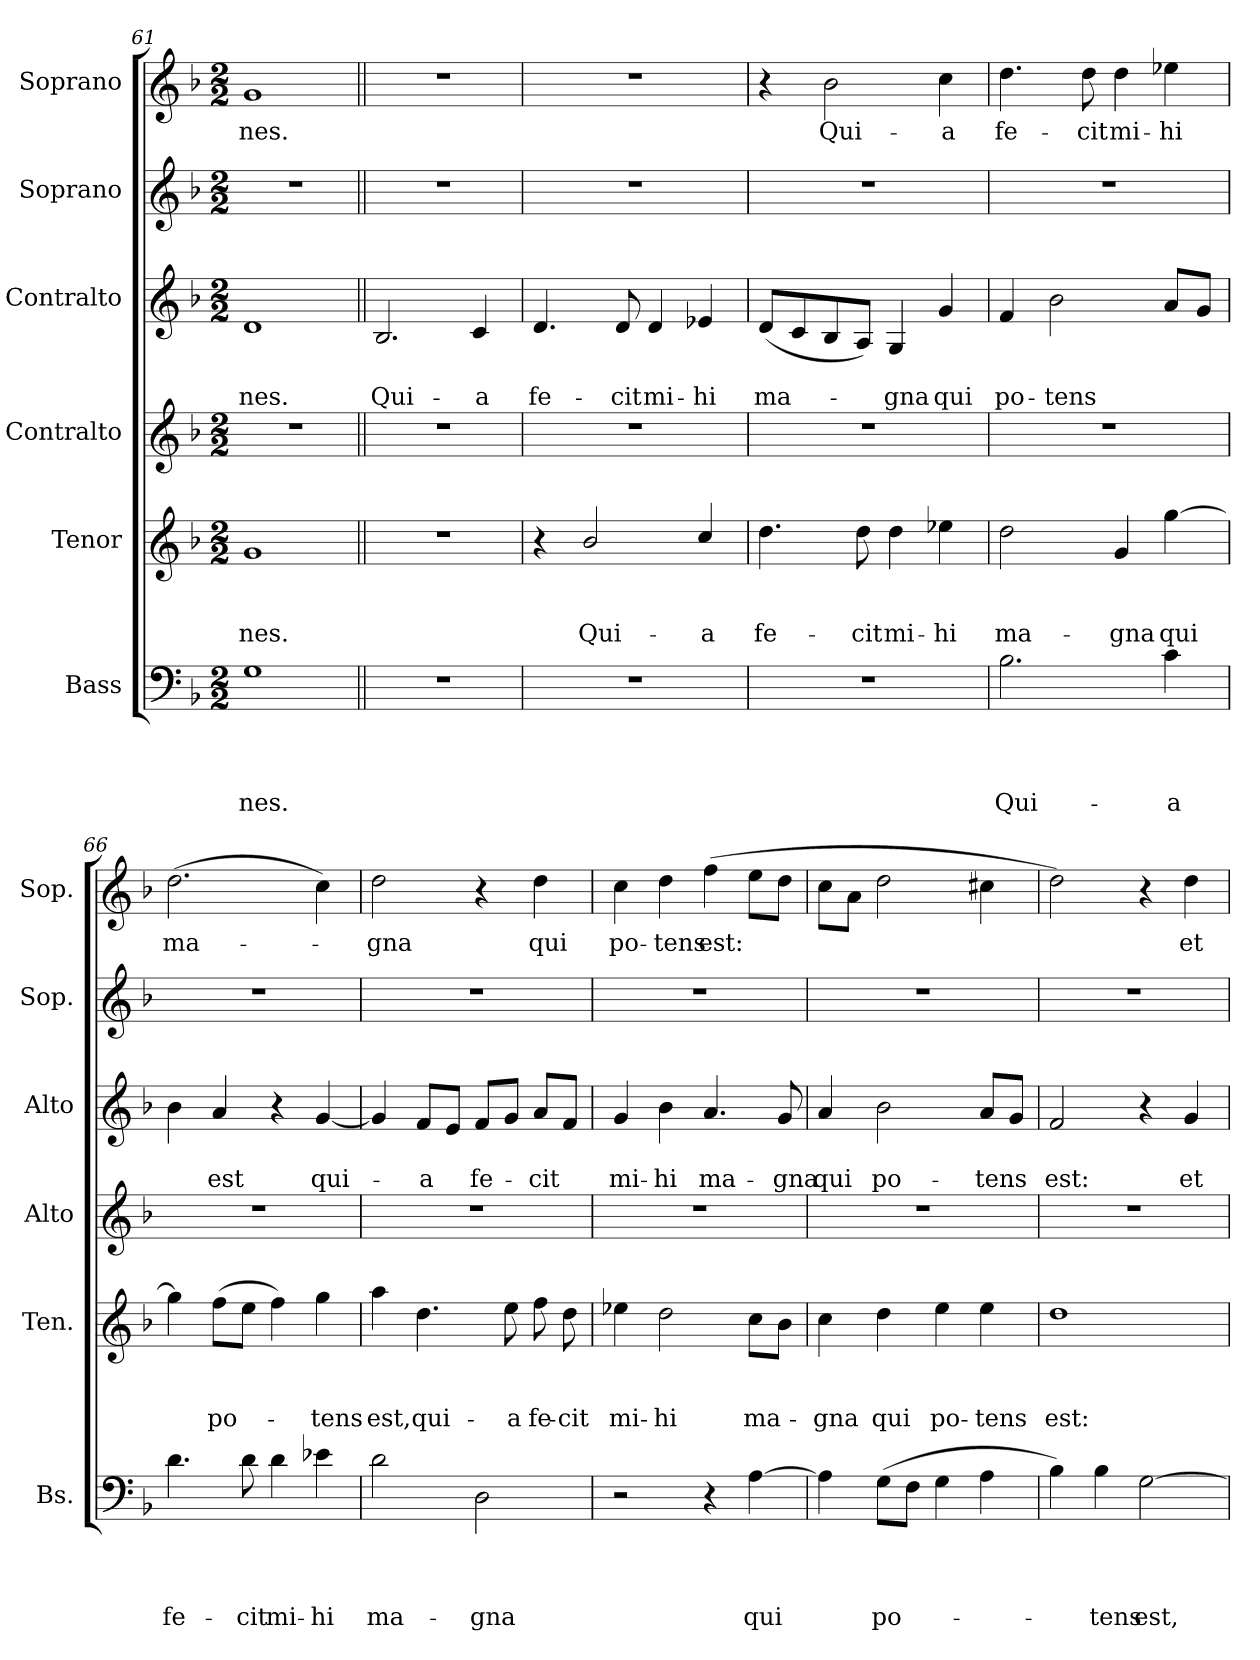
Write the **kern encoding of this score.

**kern	**text	**text	**text	**text	**kern	**text	**text	**text	**kern	**kern	**text	**text	**kern	**kern	**text
*part6	*part6	*part6	*part6	*part6	*part5	*part5	*part5	*part5	*part4	*part3	*part3	*part3	*part2	*part1	*part1
*staff6	*staff6	*staff6	*staff6	*staff6	*staff5	*staff5	*staff5	*staff5	*staff4	*staff3	*staff3	*staff3	*staff2	*staff1	*staff1
*I"Bass	*	*	*	*	*I"Tenor	*	*	*	*I"Contralto	*I"Contralto	*	*	*I"Soprano	*I"Soprano	*
*I'Bs.	*	*	*	*	*I'Ten.	*	*	*	*I'Alto	*I'Alto	*	*	*I'Sop.	*I'Sop.	*
*clefF4	*	*	*	*	*clefG2	*	*	*	*clefG2	*clefG2	*	*	*clefG2	*clefG2	*
*	*	*	*	*	*ITrd7c12	*	*	*	*	*	*	*	*	*	*
*k[b-]	*	*	*	*	*k[b-]	*	*	*	*k[b-]	*k[b-]	*	*	*k[b-]	*k[b-]	*
*F:	*	*	*	*	*F:	*	*	*	*F:	*F:	*	*	*F:	*F:	*
*M2/2	*	*	*	*	*M2/2	*	*	*	*M2/2	*M2/2	*	*	*M2/2	*M2/2	*
=61	=61	=61	=61	=61	=61	=61	=61	=61	=61	=61	=61	=61	=61	=61	=61
!	!	!	!	!LO:LY:b	!	!	!	!LO:LY:b	!	!	!	!LO:LY:b	!	!	!LO:LY:b
1G	.	.	.	-nes.	1G	.	.	-nes.	1r	1d	.	-nes.	1r	1g	-nes.
!!LO:PB:g=z
=62||	=62||	=62||	=62||	=62||	=62||	=62||	=62||	=62||	=62||	=62||	=62||	=62||	=62||	=62||	=62||
!	!	!	!	!	!	!	!	!	!	!	!	!LO:LY:b	!	!	!
1r	.	.	.	.	1r	.	.	.	1r	2.B-/	.	Qui-	1r	1r	.
!	!	!	!	!	!	!	!	!	!	!	!	!LO:LY:b	!	!	!
.	.	.	.	.	.	.	.	.	.	4c/	.	-a	.	.	.
=63	=63	=63	=63	=63	=63	=63	=63	=63	=63	=63	=63	=63	=63	=63	=63
!	!	!	!	!	!	!	!	!	!	!	!	!LO:LY:b	!	!	!
1r	.	.	.	.	4r	.	.	.	1r	4.d/	.	fe-	1r	1r	.
!	!	!	!	!	!	!	!	!LO:LY:b	!	!	!	!	!	!	!
.	.	.	.	.	2B-/	.	.	Qui-	.	.	.	.	.	.	.
!	!	!	!	!	!	!	!	!	!	!	!	!LO:LY:b	!	!	!
.	.	.	.	.	.	.	.	.	.	8d/	.	-cit	.	.	.
!	!	!	!	!	!	!	!	!	!	!	!	!LO:LY:b	!	!	!
.	.	.	.	.	.	.	.	.	.	4d/	.	mi-	.	.	.
!	!	!	!	!	!	!	!	!LO:LY:b	!	!	!	!LO:LY:b	!	!	!
.	.	.	.	.	4c/	.	.	-a	.	4e-X/	.	-hi	.	.	.
=64	=64	=64	=64	=64	=64	=64	=64	=64	=64	=64	=64	=64	=64	=64	=64
!	!	!	!	!	!	!	!	!LO:LY:b	!	!	!	!LO:LY:b	!	!	!
1r	.	.	.	.	4.d\	.	.	fe-	1r	(<8d/L	.	ma-	1r	4r	.
.	.	.	.	.	.	.	.	.	.	8c/	.	.	.	.	.
!	!	!	!	!	!	!	!	!	!	!	!	!	!	!	!LO:LY:b
.	.	.	.	.	.	.	.	.	.	8B-/	.	.	.	2b-\	Qui-
!	!	!	!	!	!	!	!	!LO:LY:b	!	!	!	!	!	!	!
.	.	.	.	.	8d\	.	.	-cit	.	8A/J)	.	.	.	.	.
!	!	!	!	!	!	!	!	!LO:LY:b	!	!	!	!LO:LY:b	!	!	!
.	.	.	.	.	4d\	.	.	mi-	.	4G/	.	-gna	.	.	.
!	!	!	!	!	!	!	!	!LO:LY:b	!	!	!	!LO:LY:b	!	!	!LO:LY:b
.	.	.	.	.	4e-X\	.	.	-hi	.	4g/	.	qui	.	4cc\	-a
=65	=65	=65	=65	=65	=65	=65	=65	=65	=65	=65	=65	=65	=65	=65	=65
!	!	!	!	!LO:LY:b	!	!	!	!LO:LY:b	!	!	!	!LO:LY:b	!	!	!LO:LY:b
2.B-\	.	.	.	Qui-	2d\	.	.	ma-	1r	4f/	.	po-	1r	4.dd\	fe-
!	!	!	!	!	!	!	!	!	!	!	!	!LO:LY:b	!	!	!
.	.	.	.	.	.	.	.	.	.	2b-\	.	-tens	.	.	.
!	!	!	!	!	!	!	!	!	!	!	!	!	!	!	!LO:LY:b
.	.	.	.	.	.	.	.	.	.	.	.	.	.	8dd\	-cit
!	!	!	!	!	!	!	!	!LO:LY:b	!	!	!	!	!	!	!LO:LY:b
.	.	.	.	.	4G/	.	.	-gna	.	.	.	.	.	4dd\	mi-
!	!	!	!	!LO:LY:b	!	!	!	!LO:LY:b	!	!	!	!	!	!	!LO:LY:b
4c\	.	.	.	-a	[>4g\	.	.	qui	.	8a/L	.	.	.	4ee-X\	-hi
.	.	.	.	.	.	.	.	.	.	8g/J	.	.	.	.	.
=66	=66	=66	=66	=66	=66	=66	=66	=66	=66	=66	=66	=66	=66	=66	=66
!	!	!	!	!LO:LY:b	!	!	!	!	!	!	!	!	!	!	!LO:LY:b
4.d\	.	.	.	fe-	4g\]	.	.	.	1r	4b-\	.	.	1r	(>2.dd\	ma-
!	!	!	!	!	!	!	!	!LO:LY:b	!	!	!	!LO:LY:b	!	!	!
.	.	.	.	.	(>8f\L	.	.	po-	.	4a/	.	est	.	.	.
!	!	!	!	!LO:LY:b	!	!	!	!	!	!	!	!	!	!	!
8d\	.	.	.	-cit	8e\J	.	.	.	.	.	.	.	.	.	.
!	!	!	!	!LO:LY:b	!	!	!	!	!	!	!	!	!	!	!
4d\	.	.	.	mi-	4f\)	.	.	.	.	4r	.	.	.	.	.
!	!	!	!	!LO:LY:b	!	!	!	!LO:LY:b	!	!	!	!LO:LY:b	!	!	!
4e-X\	.	.	.	-hi	4g\	.	.	-tens	.	[<4g/	.	qui-	.	4cc\)	.
!!LO:LB:g=z
=67	=67	=67	=67	=67	=67	=67	=67	=67	=67	=67	=67	=67	=67	=67	=67
!	!	!	!	!LO:LY:b	!	!	!	!LO:LY:b	!	!	!	!	!	!	!LO:LY:b
2d\	.	.	.	ma-	4a\	.	.	est,	1r	4g/]	.	.	1r	2dd\	-gna
!	!	!	!	!	!	!	!	!LO:LY:b	!	!	!	!LO:LY:b	!	!	!
.	.	.	.	.	4.d\	.	.	qui-	.	8f/L	.	-a	.	.	.
.	.	.	.	.	.	.	.	.	.	8e/J	.	.	.	.	.
!	!	!	!	!LO:LY:b	!	!	!	!	!	!	!	!LO:LY:b	!	!	!
2D\	.	.	.	-gna	.	.	.	.	.	8f/L	.	fe-	.	4r	.
!	!	!	!	!	!	!	!	!LO:LY:b	!	!	!	!	!	!	!
.	.	.	.	.	8e\	.	.	-a	.	8g/J	.	.	.	.	.
!	!	!	!	!	!	!	!	!LO:LY:b	!	!	!	!LO:LY:b	!	!	!LO:LY:b
.	.	.	.	.	8f\	.	.	fe-	.	8a/L	.	-cit	.	4dd\	qui
!	!	!	!	!	!	!	!	!LO:LY:b	!	!	!	!	!	!	!
.	.	.	.	.	8d\	.	.	-cit	.	8f/J	.	.	.	.	.
=68	=68	=68	=68	=68	=68	=68	=68	=68	=68	=68	=68	=68	=68	=68	=68
!	!	!	!	!	!	!	!	!LO:LY:b	!	!	!	!LO:LY:b	!	!	!LO:LY:b
2r	.	.	.	.	4e-X\	.	.	mi-	1r	4g/	.	mi-	1r	4cc\	po-
!	!	!	!	!	!	!	!	!LO:LY:b	!	!	!	!LO:LY:b	!	!	!LO:LY:b
.	.	.	.	.	2d\	.	.	-hi	.	4b-\	.	-hi	.	4dd\	-tens
!	!	!	!	!	!	!	!	!	!	!	!	!LO:LY:b	!	!	!LO:LY:b
4r	.	.	.	.	.	.	.	.	.	4.a/	.	ma-	.	(>4ff\	est:
!	!	!	!	!LO:LY:b	!	!	!	!LO:LY:b	!	!	!	!	!	!	!
[>4A\	.	.	.	qui	8c\L	.	.	ma-	.	.	.	.	.	8ee\L	.
!	!	!	!	!	!	!	!	!	!	!	!	!LO:LY:b	!	!	!
.	.	.	.	.	8B-\J	.	.	.	.	8g/	.	-gna	.	8dd\J	.
=69	=69	=69	=69	=69	=69	=69	=69	=69	=69	=69	=69	=69	=69	=69	=69
!	!	!	!	!	!	!	!	!LO:LY:b	!	!	!	!LO:LY:b	!	!	!
4A\]	.	.	.	.	4c\	.	.	-gna	1r	4a/	.	qui	1r	8cc\L	.
.	.	.	.	.	.	.	.	.	.	.	.	.	.	8a\J	.
!	!	!	!	!LO:LY:b	!	!	!	!LO:LY:b	!	!	!	!LO:LY:b	!	!	!
(>8G\L	.	.	.	po-	4d\	.	.	qui	.	2b-\	.	po-	.	2dd\	.
8F\J	.	.	.	.	.	.	.	.	.	.	.	.	.	.	.
!	!	!	!	!	!	!	!	!LO:LY:b	!	!	!	!	!	!	!
4G\	.	.	.	.	4e\	.	.	po-	.	.	.	.	.	.	.
!	!	!	!	!	!	!	!	!LO:LY:b	!	!	!	!LO:LY:b	!	!	!
4A\	.	.	.	.	4e\	.	.	-tens	.	8a/L	.	-tens	.	4cc#X\	.
.	.	.	.	.	.	.	.	.	.	8g/J	.	.	.	.	.
=70	=70	=70	=70	=70	=70	=70	=70	=70	=70	=70	=70	=70	=70	=70	=70
!	!	!	!	!	!	!	!	!LO:LY:b	!	!	!	!LO:LY:b	!	!	!
4B-\)	.	.	.	.	1d	.	.	est:	1r	2f/	.	est:	1r	2dd\)	.
!	!	!	!	!LO:LY:b	!	!	!	!	!	!	!	!	!	!	!
4B-\	.	.	.	-tens	.	.	.	.	.	.	.	.	.	.	.
!	!	!	!	!LO:LY:b	!	!	!	!	!	!	!	!	!	!	!
[>2G\	.	.	.	est,	.	.	.	.	.	4r	.	.	.	4r	.
!	!	!	!	!	!	!	!	!	!	!	!	!LO:LY:b	!	!	!LO:LY:b
.	.	.	.	.	.	.	.	.	.	4g/	.	et	.	4dd\	et
=	=	=	=	=	=	=	=	=	=	=	=	=	=	=	=
*-	*-	*-	*-	*-	*-	*-	*-	*-	*-	*-	*-	*-	*-	*-	*-
